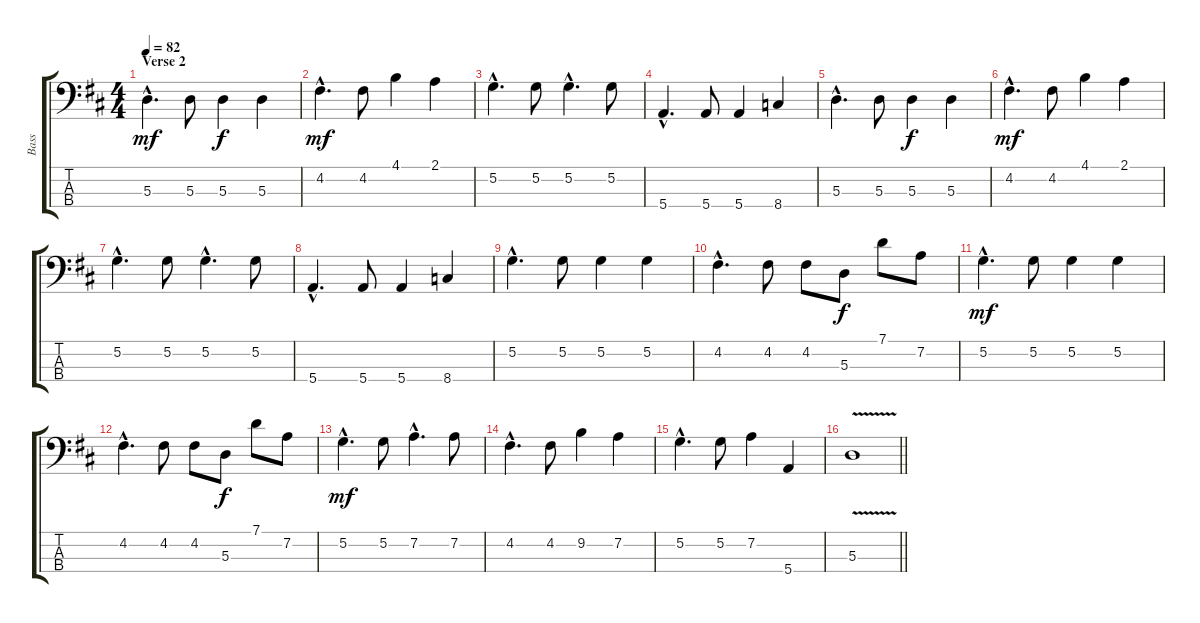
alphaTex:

\track ("Bass" "Bass") {instrument fretlessbass}
\staff {score tabs}
\tuning (G2 D2 A1 E1) {hide}
\ts (4 4)
\section ("" "Verse 2")
\tempo 82
\clef f4
\ks d
5.3{hac}.4{d dy mf} 5.3.8 5.3.4{dy f} 5.3.4 |
4.2{hac}.4{d dy mf} 4.2.8 4.1.4 2.1.4 |
5.2{hac}.4{d} 5.2.8 5.2{hac}.4{d} 5.2.8 |
5.4{hac}.4{d} 5.4.8 5.4.4 8.4.4 |
5.3{hac}.4{d} 5.3.8 5.3.4{dy f} 5.3.4 |
4.2{hac}.4{d dy mf} 4.2.8 4.1.4 2.1.4 |
5.2{hac}.4{d} 5.2.8 5.2{hac}.4{d} 5.2.8 |
5.4{hac}.4{d} 5.4.8 5.4.4 8.4.4 |
5.2{hac}.4{d} 5.2.8 5.2.4 5.2.4 |
4.2{hac}.4{d} 4.2.8 4.2.8 5.3.8{dy f} 7.1.8 7.2.8 |
5.2{hac}.4{d dy mf} 5.2.8 5.2.4 5.2.4 |
4.2{hac}.4{d} 4.2.8 4.2.8 5.3.8{dy f} 7.1.8 7.2.8 |
5.2{hac}.4{d dy mf} 5.2.8 7.2{hac}.4{d} 7.2.8 |
4.2{hac}.4{d} 4.2.8 9.2.4 7.2.4 |
5.2{hac}.4{d} 5.2.8 7.2.4 5.4.4 |
\barLineRight lightlight
5.3{v}.1
